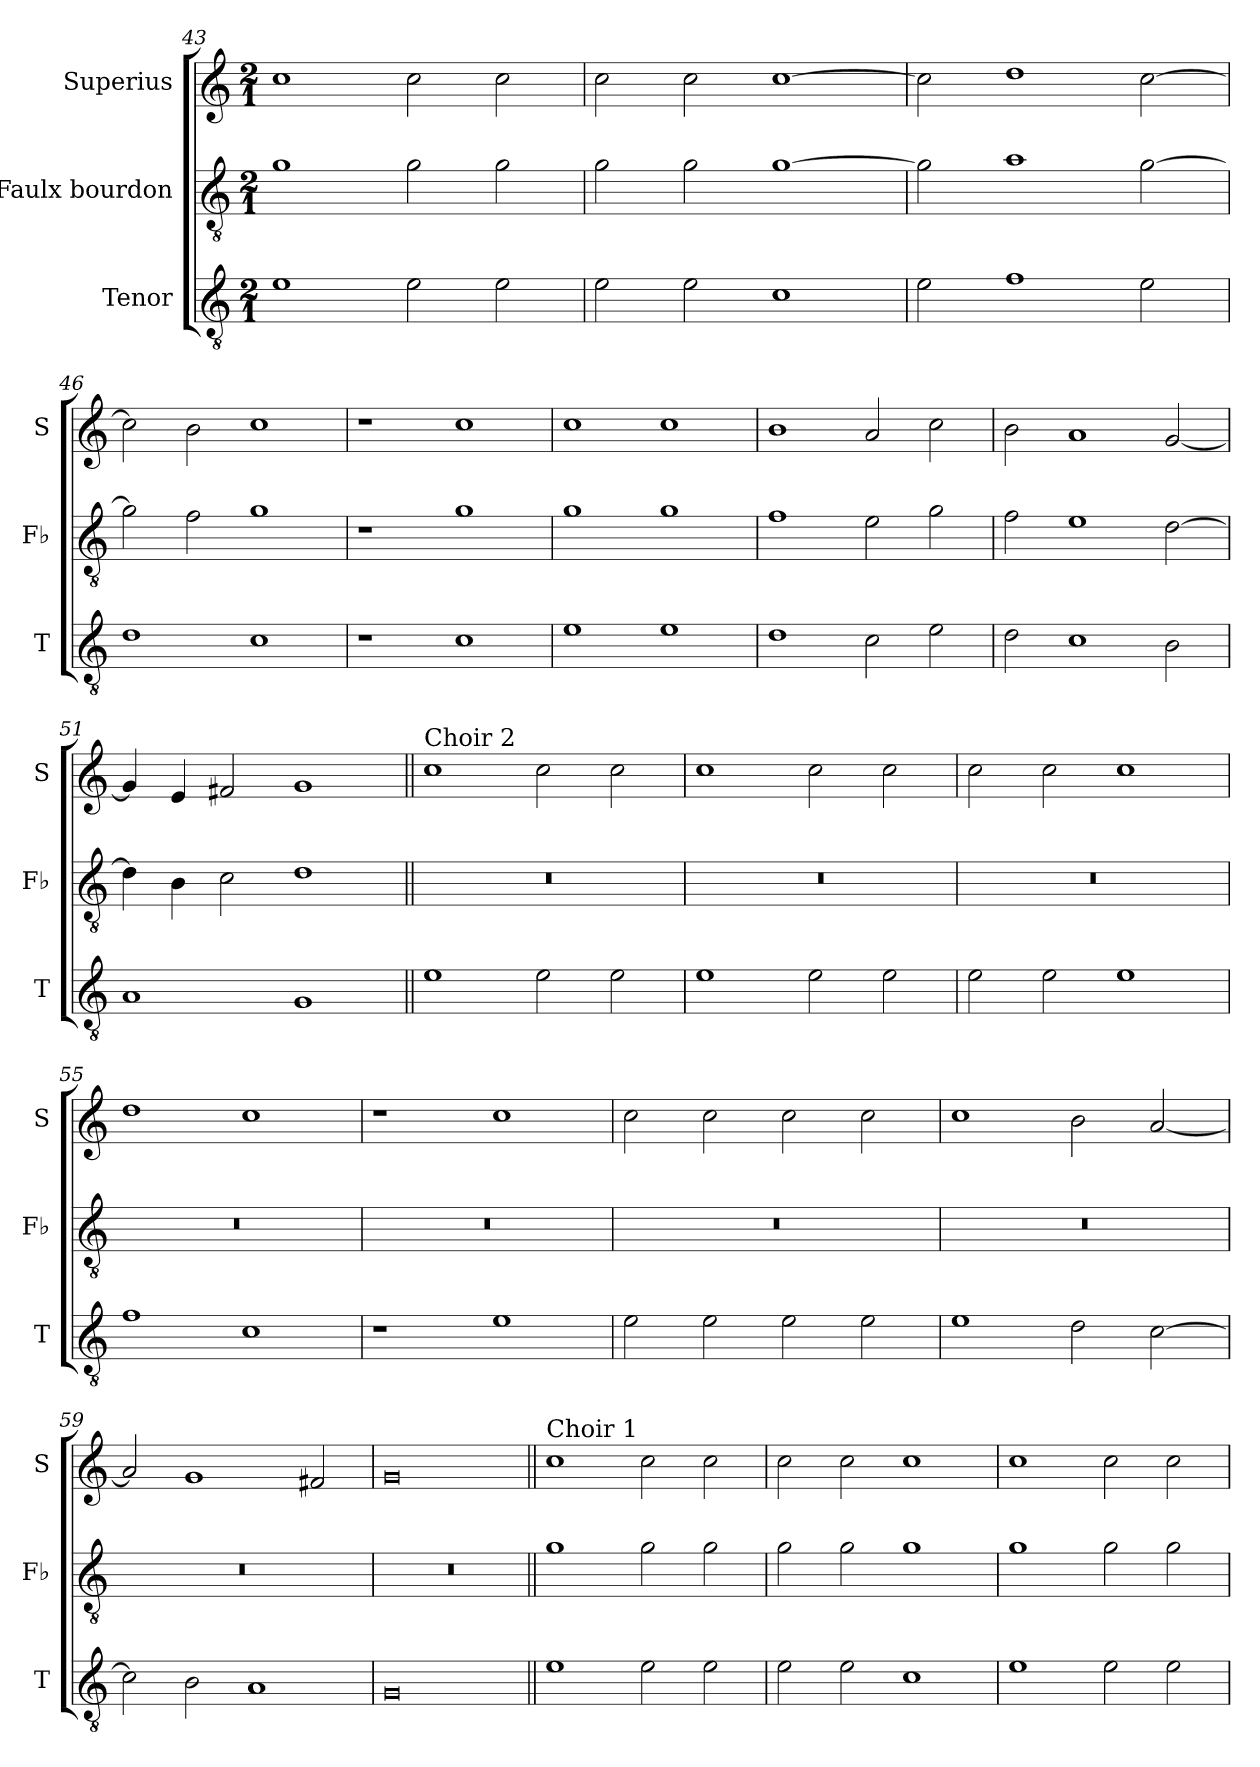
**kern	**kern	**kern
*part3	*part2	*part1
*staff3	*staff2	*staff1
*I"Tenor	*I"Faulx bourdon	*I"Superius
*I'T	*I'Fb	*I'S
*clefGv2	*clefGv2	*clefG2
*k[]	*k[]	*k[]
*M2/1	*M2/1	*M2/1
=43	=43	=43
1e	1g	1cc
2e\	2g\	2cc\
2e\	2g\	2cc\
=44	=44	=44
2e\	2g\	2cc\
2e\	2g\	2cc\
1c	[1g	[1cc
=45	=45	=45
2e\	2g\]	2cc\]
1f	1a	1dd
2e\	[2g\	[2cc\
=46	=46	=46
1d	2g\]	2cc\]
.	2f\	2b\
1c	1g	1cc
=47	=47	=47
1r	1r	1r
1c	1g	1cc
=48	=48	=48
1e	1g	1cc
1e	1g	1cc
=49	=49	=49
1d	1f	1b
2c\	2e\	2a/
2e\	2g\	2cc\
=50	=50	=50
2d\	2f\	2b\
1c	1e	1a
2B\	[2d\	[2g/
=51	=51	=51
1A	4d\]	4g/]
.	4B\	4e/
.	2c\	2f#X/
1G	1d	1g
=52||	=52||	=52||
!	!	!LO:TX:a:t=Choir 2
1e	0r	1cc
2e\	.	2cc\
2e\	.	2cc\
=53	=53	=53
1e	0r	1cc
2e\	.	2cc\
2e\	.	2cc\
=54	=54	=54
2e\	0r	2cc\
2e\	.	2cc\
1e	.	1cc
=55	=55	=55
1f	0r	1dd
1c	.	1cc
=56	=56	=56
1r	0r	1r
1e	.	1cc
=57	=57	=57
2e\	0r	2cc\
2e\	.	2cc\
2e\	.	2cc\
2e\	.	2cc\
=58	=58	=58
1e	0r	1cc
2d\	.	2b\
[2c\	.	[2a/
=59	=59	=59
2c\]	0r	2a/]
2B\	.	1g
1A	.	.
.	.	2f#X/
=60	=60	=60
0G	0r	0g
=61||	=61||	=61||
!	!	!LO:TX:a:t=Choir 1
1e	1g	1cc
2e\	2g\	2cc\
2e\	2g\	2cc\
=62	=62	=62
2e\	2g\	2cc\
2e\	2g\	2cc\
1c	1g	1cc
=63	=63	=63
1e	1g	1cc
2e\	2g\	2cc\
2e\	2g\	2cc\
=	=	=
*-	*-	*-
